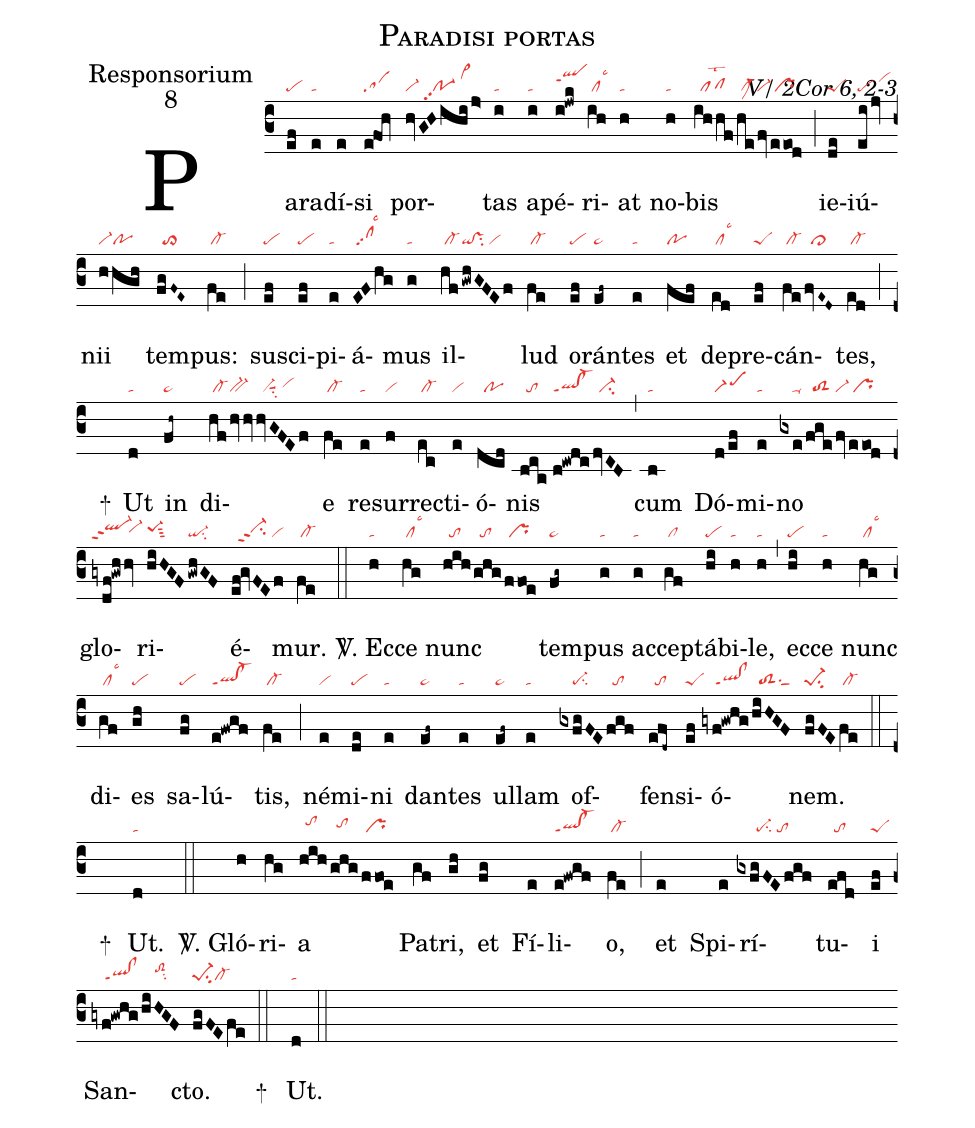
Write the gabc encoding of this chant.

name:Paradisi portas;
office-part:Responsorium;
mode:8;
commentary:V/ 2Cor 6, 2-3;
nabc-lines:1;
%%
(c3)Pa(ef|pe)ra(e|ta)dí(e)si(e!foh|sa) por(hv|vi-|GHihi/j>|//po-1pp2/vi>hk)tas(i|ta) a(i|ta)pé(i!jwk|qlhjppt1)ri(ih|/cllsc3)at(h|ta) no(h|ta)bis(ihhf|//pflst2|/he|/clM-|/fv|vi-|/eeod|/pr) (;) ie(de|peS)iú(ei/jv|pe/vihj)n{ii}(hhgh|vi-po) tem(fgF~E~|//to>)pus:(fe|/cl-) (;) su(ef|pe)sci(ef|pe)pi(e|ta)á(EFhg|/sflsc3)mus(g|ta) il(hf|/cl-|!gwhGFEf|qi!vssu2/vi)lud(fe|/cl-) o(ef|pe)rán(ef~|pe~)tes(e|ta) et(fef|po) de(ed|/cllsc3)pre(ef|peS)cán(fe|/cl-|/fvE~D~|//cl>)tes,(ed|/cl-) (;)
+() Ut(d|ta) in(fh~|pe~) di(hf|/cl-|/hvhv|bv-|hv/GFEf|//vi-suu1su2/vihh)e(fe|/cl-) re(e|ta)sur(f|vi)rec(ec|/cl-)ti(e|vi)ó(dcd|//po)nis(bca|//to|//b!cwdc|ql!cl-ppt1|/dvCB|//ci-) (,) cum(b|ta) Dó(d/ef|scM1)mi(e|ta)no(gxe|////ta-|/fge|//toS2|/fv|vi-|/eeod|/pr) glo(gydf!gwhhv|ql-hippt2`vi-hh)ri(hiHGF|pe-1hhsut3|/gwhGF|qi-su2)é(ef!gvFEf|//vi-hhppt2su2/vi)mur.(fe|/cl-) (::)

<sp>V/</sp>. Ec(h|ta)ce(hg|/cllsc3) nunc(hih|//to|/ghg|//to|/ffoe|/pr) tem(fg~|pe~)pus(g|ta) ac(g|ta)cep(gf|/cl)tá(hi|pe)bi(h|ta)le,(h|ta) (,) ec(hi|pe)ce(h|ta) nunc(hg|/cllsc3) di(gf|/cllsc3)es(gh|pe) sa(fg|pe)lú(e!fwgf|ql!cl-ppt1)tis,(fe|/cl-) (;) né(e|vi)mi(de|pe)ni(e|ta) dan(ef~|pe~)tes(e|ta) ul(ef~|pe~)lam(e|ta) of(gxfgFE|////pe-su2|fgf|//to)fen(efd~|//to)si(ef|peS)ó(gyf!gwhg|////ql!clppt1|/hiHGF|//toS2su1sut1)nem.(fgFE|pe-1su2|fe|/cl-) (::)
+() Ut.(d|ta) (::)

<sp>V/</sp>. Gló(h)ri(hg)a(hih|//tohi|/ghg|//tohh|/ffoe|/pr) Pa(gf)tri,(gh) et(fg) Fí(e)li(e!fwgf|ql!cl-ppt1)o,(fe|/cl-) (;) et(e) Spi(e)rí(gxfgFEfgf|//////pe-su2/to)tu(efd|//to)i(ef|peS) San(gyf!gwhg|////ql!clppt1|/hiHGF|////toS2hisu2)cto.(fgFEfe|pe-1su2cl-) (::)
+() Ut.(d|ta) (::)
